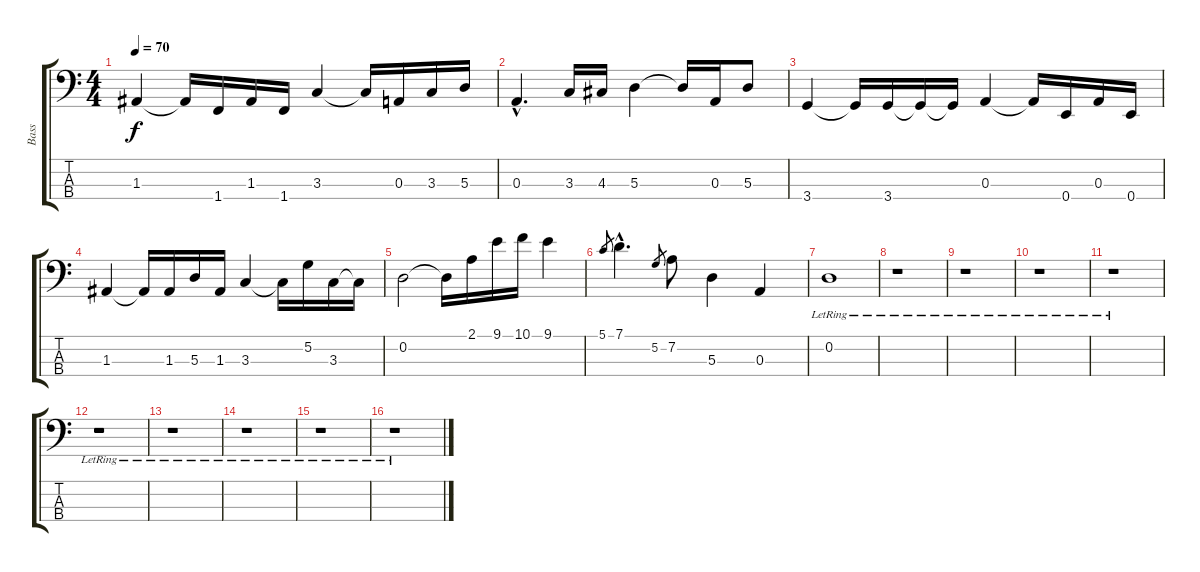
\track ("Bass" "Bass") {instrument electricbassfinger}
\staff {score tabs}
\tuning (G2 D2 A1 E1) {hide}
\ts (4 4)
\tempo 70
\clef f4
\ks c
1.3.4{dy f} 1.3{t}.16 1.4.16 1.3.16 1.4.16 3.3.4 3.3{t}.16 0.3.16 3.3.16 5.3.16 |
0.3{hac}.4{d} 3.3.16 4.3.16 5.3.4 5.3{t}.16 0.3.16 5.3.8 |
3.4.4 3.4{t}.16 3.4.16 3.4{t}.16 3.4{t}.16 0.3.4 0.3{t}.16 0.4.16 0.3.16 0.4.16 |
1.3.4 1.3{t}.16 1.3.16 5.3.16 1.3.16 3.3.4 3.3{t}.16 5.2.16 3.3.16 3.3{t}.16 |
0.2.2 0.2{t}.16 2.1.16 9.1.16 10.1.16 9.1.4 |
5.1.8{gr} 7.1{hac}.4{d} 5.2.8{gr} 7.2.8 5.3.4 0.3.4 |
0.2{lr}.1 |
r.1 |
r.1 |
r.1 |
r.1 |
r.1 |
r.1 |
r.1 |
r.1 |
r.1
